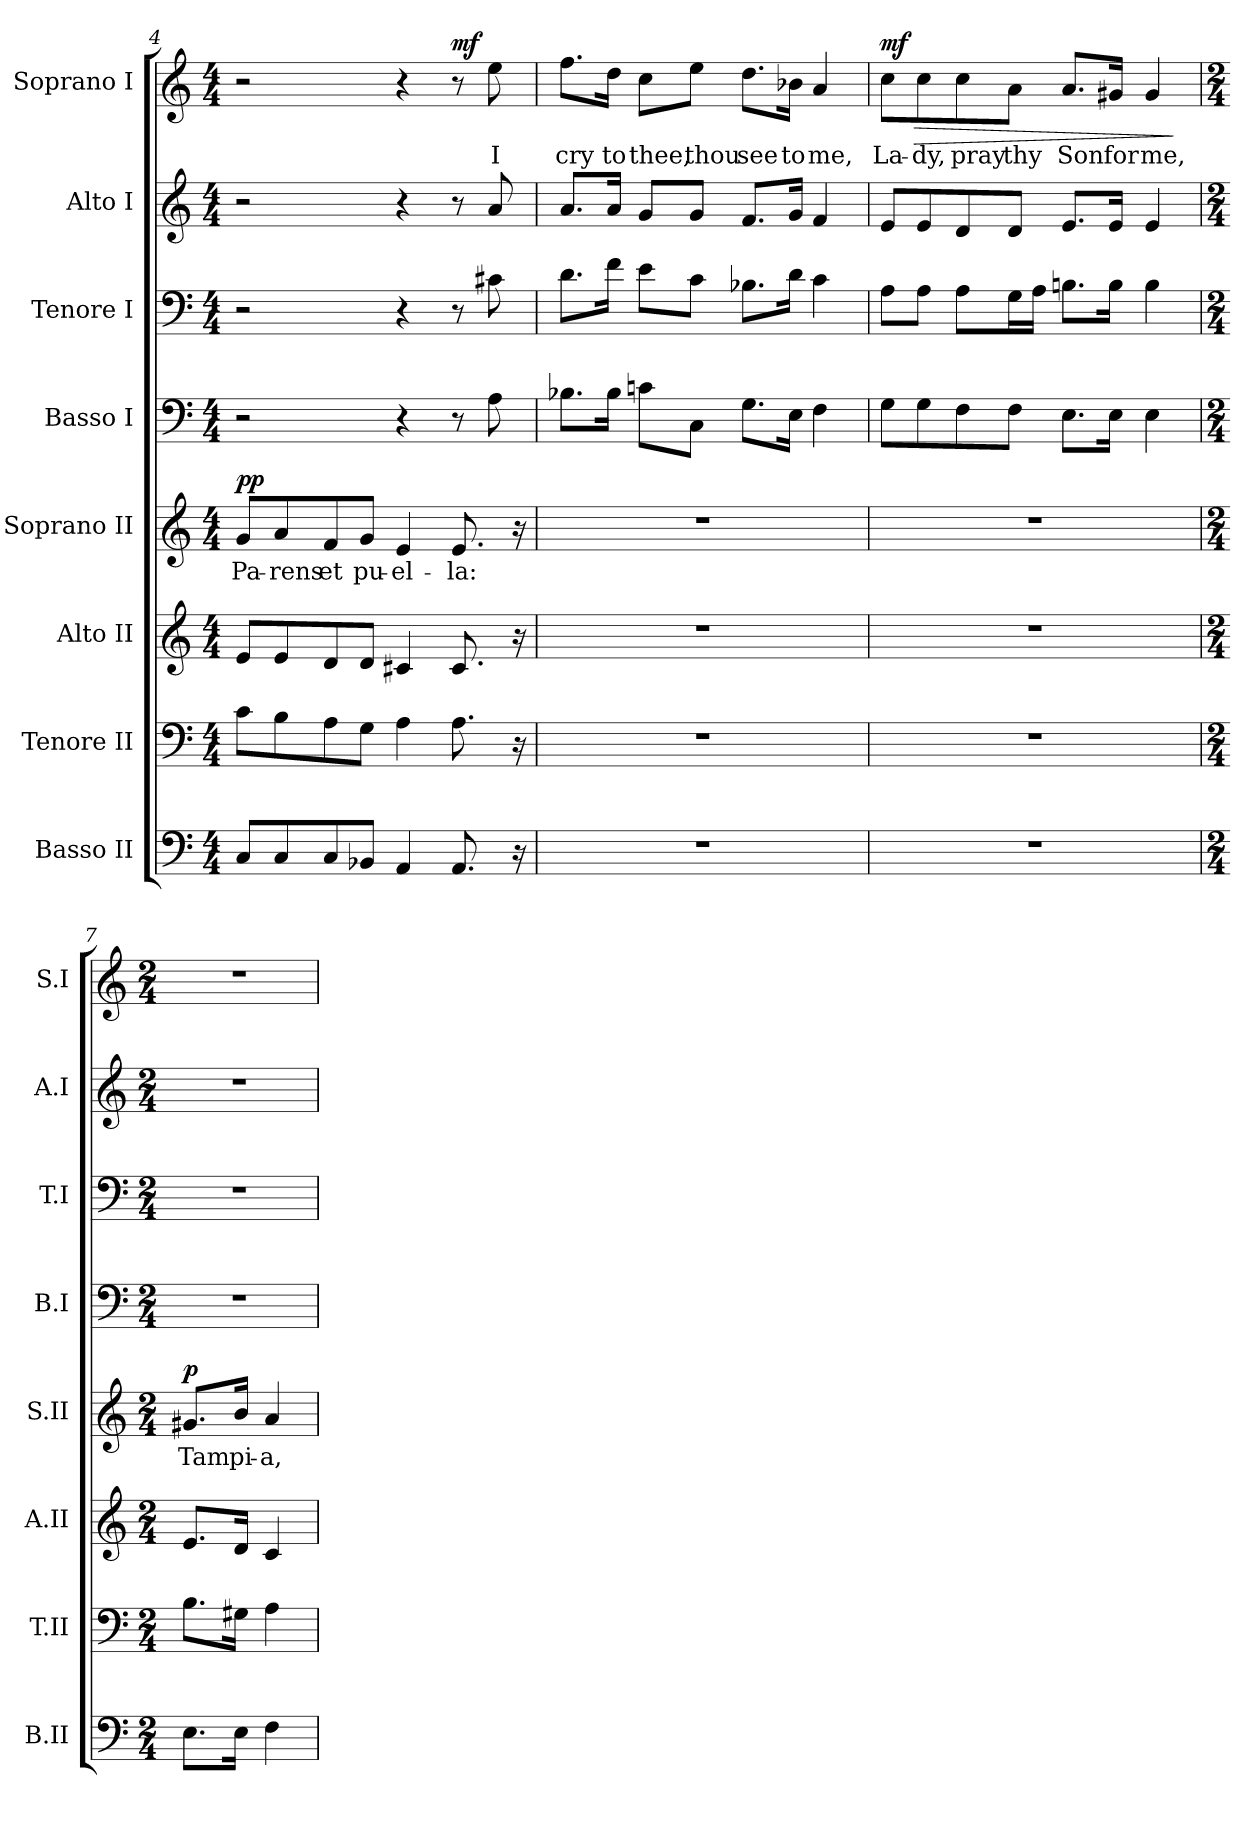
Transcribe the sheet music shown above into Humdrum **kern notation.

**kern	**kern	**kern	**kern	**text	**dynam	**kern	**kern	**kern	**kern	**text	**dynam
*part8	*part7	*part6	*part5	*part5	*part5	*part4	*part3	*part2	*part1	*part1	*part1
*staff8	*staff7	*staff6	*staff5	*staff5	*staff5	*staff4	*staff3	*staff2	*staff1	*staff1	*staff1
*I"Basso II	*I"Tenore II	*I"Alto II	*I"Soprano II	*	*	*I"Basso I	*I"Tenore I	*I"Alto I	*I"Soprano I	*	*
*I'B.II	*I'T.II	*I'A.II	*I'S.II	*	*	*I'B.I	*I'T.I	*I'A.I	*I'S.I	*	*
!!LO:PB:g=z
*clefF4	*clefF4	*clefG2	*clefG2	*	*	*clefF4	*clefF4	*clefG2	*clefG2	*	*
*k[]	*k[]	*k[]	*k[]	*	*	*k[]	*k[]	*k[]	*k[]	*	*
*M4/4	*M4/4	*M4/4	*M4/4	*	*	*M4/4	*M4/4	*M4/4	*M4/4	*	*
=4	=4	=4	=4	=4	=4	=4	=4	=4	=4	=4	=4
!	!	!	!	!LO:LY:b	!LO:DY:a	!	!	!	!	!	!
8C/L	8c\L	8e/L	8g/L	Pa-	pp	2r	2r	2r	2r	.	.
!	!	!	!	!LO:LY:b	!	!	!	!	!	!	!
8C/	8B\	8e/	8a/	-rens	.	.	.	.	.	.	.
!	!	!	!	!LO:LY:b	!	!	!	!	!	!	!
8C/	8A\	8d/	8f/	et	.	.	.	.	.	.	.
!	!	!	!	!LO:LY:b	!	!	!	!	!	!	!
8BB-X/J	8G\J	8d/J	8g/J	pu-	.	.	.	.	.	.	.
!	!	!	!	!LO:LY:b	!	!	!	!	!	!	!
4AA/	4A\	4c#X/	4e/	-el-	.	4r	4r	4r	4r	.	.
!	!	!	!	!LO:LY:b	!	!	!	!	!	!	!LO:DY:a
8.AA/	8.A\	8.c#/	8.e/	-la:	.	8r	8r	8r	8r	.	mf
!	!	!	!	!	!	!	!	!	!	!LO:LY:b	!
.	.	.	.	.	.	8A\	8c#X\	8a/	8ee\	I	.
16r	16r	16r	16r	.	.	.	.	.	.	.	.
=5	=5	=5	=5	=5	=5	=5	=5	=5	=5	=5	=5
!	!	!	!	!	!	!	!	!	!	!LO:LY:b	!
1r	1r	1r	1r	.	.	8.B-X\L	8.d\L	8.a/L	8.ff\L	cry	.
!	!	!	!	!	!	!	!	!	!	!LO:LY:b	!
.	.	.	.	.	.	16B-\Jk	16f\Jk	16a/Jk	16dd\Jk	to	.
!	!	!	!	!	!	!	!	!	!	!LO:LY:b	!
.	.	.	.	.	.	8cn\L	8e\L	8g/L	8cc\L	thee,	.
!	!	!	!	!	!	!	!	!	!	!LO:LY:b	!
.	.	.	.	.	.	8C\J	8c\J	8g/J	8ee\J	thou	.
!	!	!	!	!	!	!	!	!	!	!LO:LY:b	!
.	.	.	.	.	.	8.G\L	8.B-X\L	8.f/L	8.dd\L	see	.
!	!	!	!	!	!	!	!	!	!	!LO:LY:b	!
.	.	.	.	.	.	16E\Jk	16d\Jk	16g/Jk	16b-X\Jk	to	.
!	!	!	!	!	!	!	!	!	!	!LO:LY:b	!
.	.	.	.	.	.	4F\	4c\	4f/	4a/	me,	.
=6	=6	=6	=6	=6	=6	=6	=6	=6	=6	=6	=6
!	!	!	!	!	!	!	!	!	!	!LO:LY:b	!LO:HP:b
!	!	!	!	!	!	!	!	!	!	!	!LO:DY:n=1:a
1r	1r	1r	1r	.	.	8G\L	8A\L	8e/L	8cc\L	La-	> mf
!	!	!	!	!	!	!	!	!	!	!LO:LY:b	!
.	.	.	.	.	.	8G\	8A\J	8e/	8cc\	-dy,	.
!	!	!	!	!	!	!	!	!	!	!LO:LY:b	!
.	.	.	.	.	.	8F\	8A\L	8d/	8cc\	pray	.
!	!	!	!	!	!	!	!	!	!	!LO:LY:b	!
.	.	.	.	.	.	8F\J	16G\L	8d/J	8a\J	thy	.
.	.	.	.	.	.	.	16A\JJ	.	.	.	.
!	!	!	!	!	!	!	!	!	!	!LO:LY:b	!
.	.	.	.	.	.	8.E\L	8.Bn\L	8.e/L	8.a/L	Son	.
!	!	!	!	!	!	!	!	!	!	!LO:LY:b	!
.	.	.	.	.	.	16E\Jk	16B\Jk	16e/Jk	16g#X/Jk	for	.
!	!	!	!	!	!	!	!	!	!	!LO:LY:b	!
.	.	.	.	.	.	4E\	4B\	4e/	4g#/	me,	.
.	.	.	.	.	.	.	.	.	.	.	]
=7	=7	=7	=7	=7	=7	=7	=7	=7	=7	=7	=7
*M2/4	*M2/4	*M2/4	*M2/4	*	*	*M2/4	*M2/4	*M2/4	*M2/4	*	*
!	!	!	!	!LO:LY:b	!LO:DY:a	!	!	!	!	!	!
8.E\L	8.B\L	8.e/L	8.g#X/L	Tam	p	2r	2r	2r	2r	.	.
!	!	!	!	!LO:LY:b	!	!	!	!	!	!	!
16E\Jk	16G#X\Jk	16d/Jk	16b/Jk	pi-	.	.	.	.	.	.	.
!	!	!	!	!LO:LY:b	!	!	!	!	!	!	!
4F\	4A\	4c/	4a/	-a,	.	.	.	.	.	.	.
=	=	=	=	=	=	=	=	=	=	=	=
*-	*-	*-	*-	*-	*-	*-	*-	*-	*-	*-	*-
